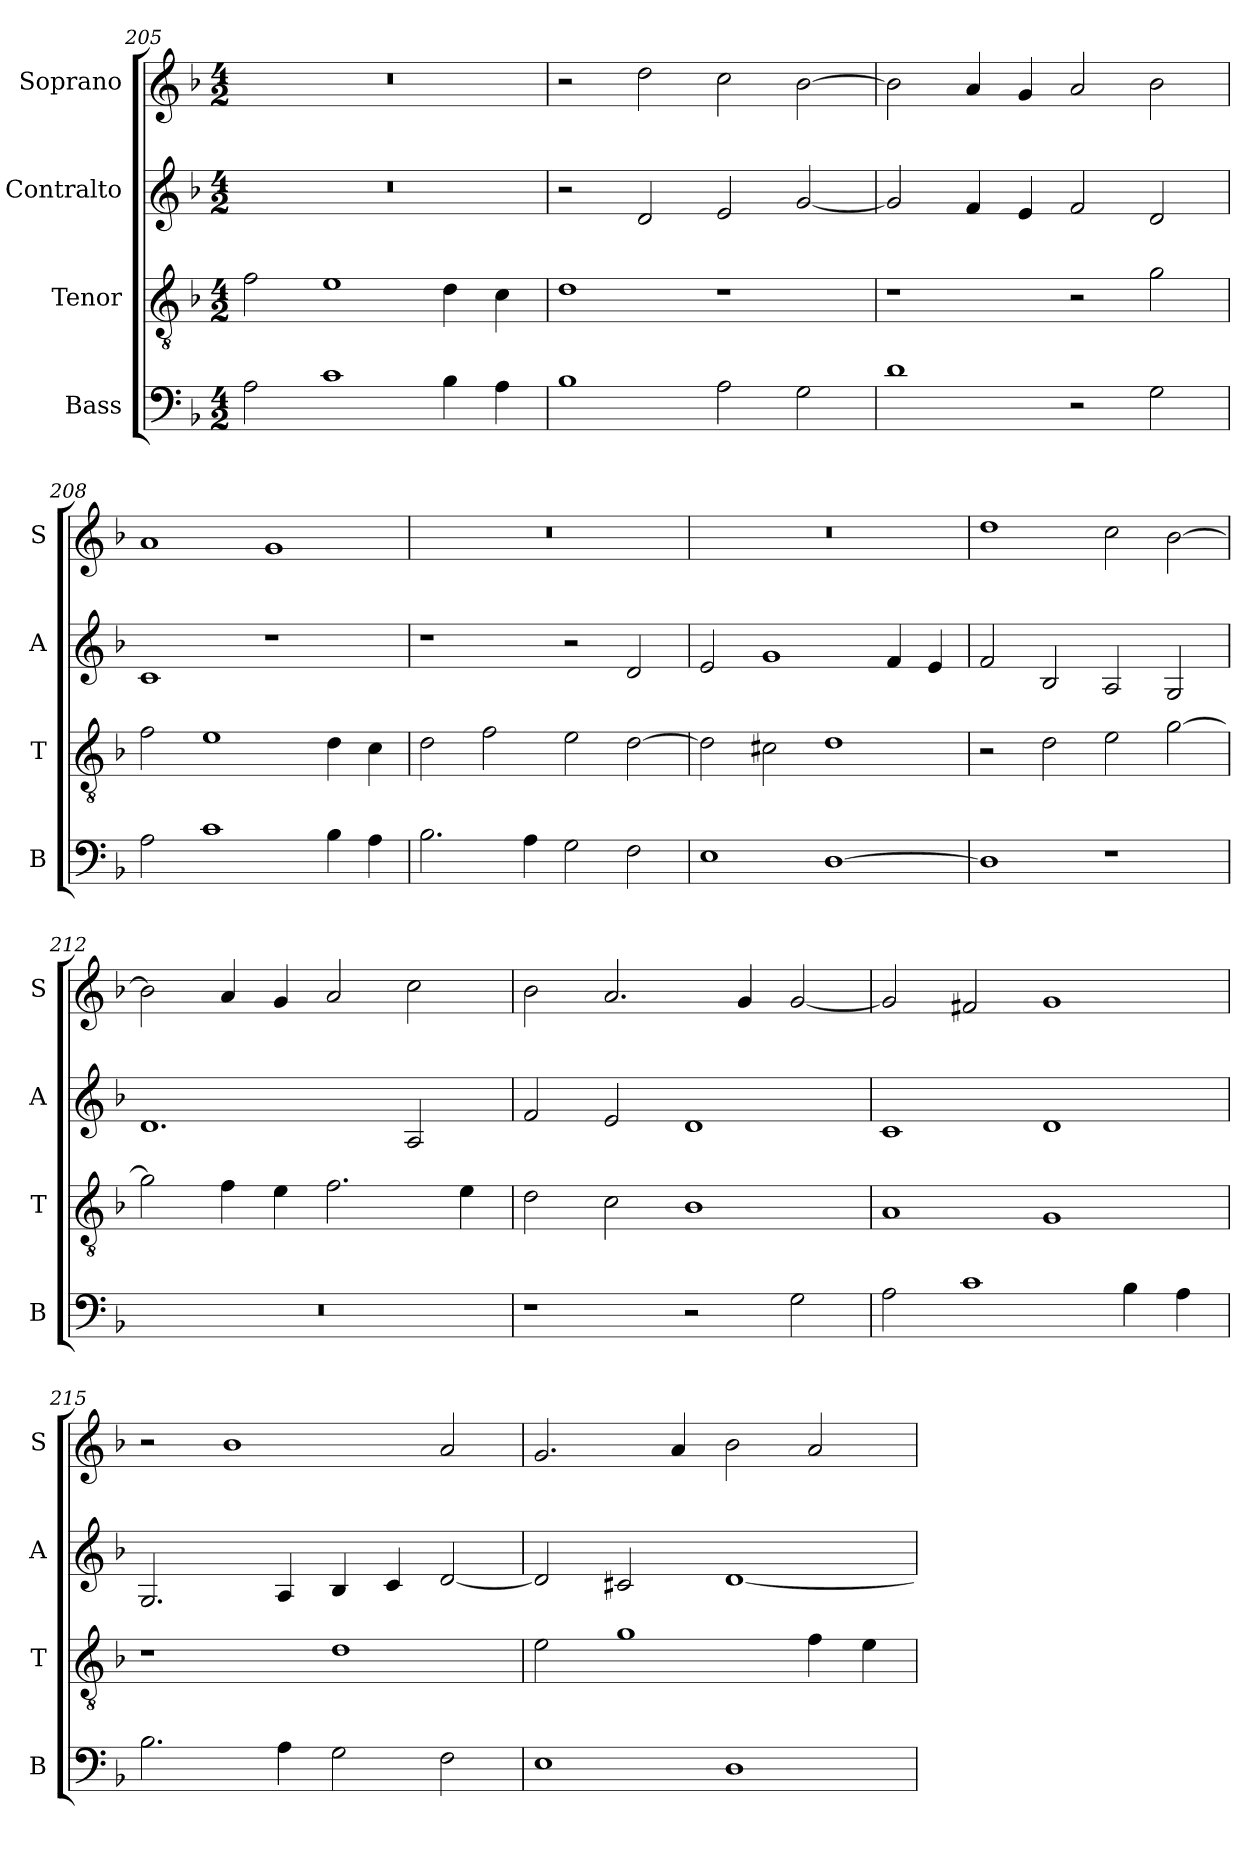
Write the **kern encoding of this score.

**kern	**kern	**kern	**kern
*part4	*part3	*part2	*part1
*staff4	*staff3	*staff2	*staff1
*I"Bass	*I"Tenor	*I"Contralto	*I"Soprano
*I'B	*I'T	*I'A	*I'S
*clefF4	*clefGv2	*clefG2	*clefG2
*k[b-]	*k[b-]	*k[b-]	*k[b-]
*D:aeo	*D:aeo	*D:aeo	*D:aeo
*M4/2	*M4/2	*M4/2	*M4/2
=205	=205	=205	=205
2A	2f	0r	0r
1c	1e	.	.
4B-	4d	.	.
4A	4c	.	.
=206	=206	=206	=206
1B-	1d	2r	2r
.	.	2d	2dd
2A	1r	2e	2cc
2G	.	[2g	[2b-
=207	=207	=207	=207
1d	1r	2g]	2b-]
.	.	4f	4a
.	.	4e	4g
2r	2r	2f	2a
2G	2g	2d	2b-
=208	=208	=208	=208
2A	2f	1c	1a
1c	1e	.	.
.	.	1r	1g
4B-	4d	.	.
4A	4c	.	.
=209	=209	=209	=209
2.B-	2d	1r	0r
.	2f	.	.
4A	.	.	.
2G	2e	2r	.
2F	[2d	2d	.
=210	=210	=210	=210
1E	2d]	2e	0r
.	2c#X	1g	.
[1D	1d	.	.
.	.	4f	.
.	.	4e	.
=211	=211	=211	=211
1D]	2r	2f	1dd
.	2d	2B-	.
1r	2e	2A	2cc
.	[2g	2G	[2b-
=212	=212	=212	=212
0r	2g]	1.d	2b-]
.	4f	.	4a
.	4e	.	4g
.	2.f	.	2a
.	.	2A	2cc
.	4e	.	.
=213	=213	=213	=213
1r	2d	2f	2b-
.	2c	2e	2.a
2r	1B-	1d	.
.	.	.	4g
2G	.	.	[2g
=214	=214	=214	=214
2A	1A	1c	2g]
1c	.	.	2f#X
.	1G	1d	1g
4B-	.	.	.
4A	.	.	.
=215	=215	=215	=215
2.B-	1r	2.G	2r
.	.	.	1b-
4A	.	4A	.
2G	1d	4B-	.
.	.	4c	.
2F	.	[2d	2a
=216	=216	=216	=216
1E	2e	2d]	2.g
.	1g	2c#X	.
.	.	.	4a
1D	.	[1d	2b-
.	4f	.	2a
.	4e	.	.
=	=	=	=
*-	*-	*-	*-
